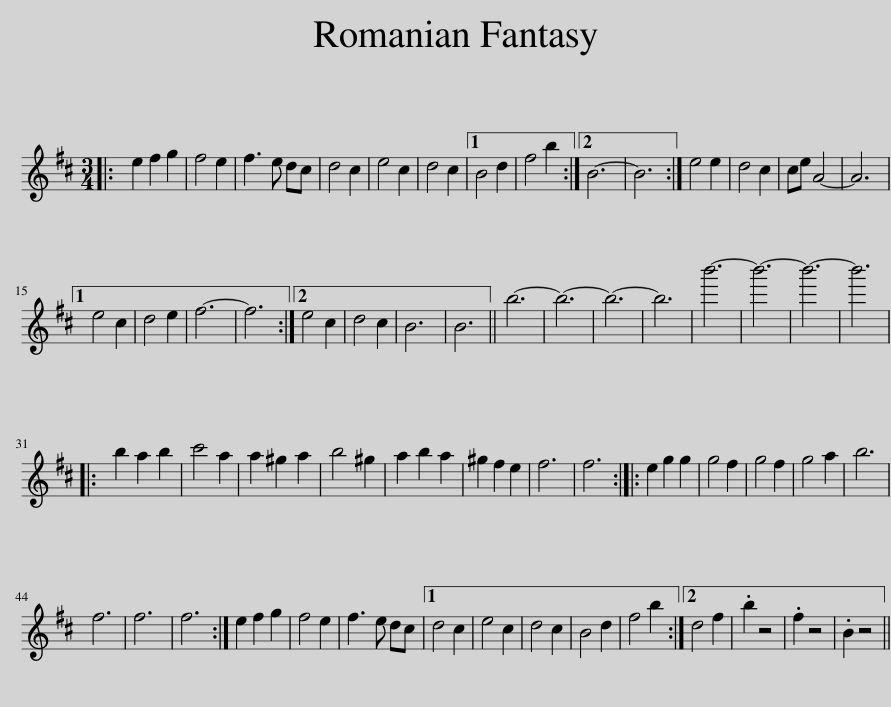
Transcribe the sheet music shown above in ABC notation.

X:1
L:1/8
M:3/4
I:linebreak $
K:Bmin
V:1 treble
V:1
|: e2 f2 g2 | f4 e2 | f3 e dc | d4 c2 | e4 c2 | %5
 d4 c2 |1 B4 d2 | f4 b2 :|2 B6- | B6 :| %10
 e4 e2 | d4 c2 | ce A4- | A6 |1$ e4 c2 | %15
 d4 e2 | f6- | f6 :|2 e4 c2 | d4 c2 | %20
 B6 | B6 || b6- | b6- | b6- | %25
 b6 | b'6- | b'6- | b'6- | b'6 |:$ %30
 b2 a2 b2 | c'4 a2 | a2 ^g2 a2 | b4 ^g2 | a2 b2 a2 | %35
 ^g2 f2 e2 | f6 | f6 :: e2 g2 g2 | g4 f2 | %40
 g4 f2 | g4 a2 | b6 |$ f6 | f6 | %45
 f6 :| e2 f2 g2 | f4 e2 | f3 e dc |1 d4 c2 | %50
 e4 c2 | d4 c2 | B4 d2 | f4 b2 :|2 d4 f2 | %55
 .b2 z4 | .f2 z4 | .B2 z4 || %58
